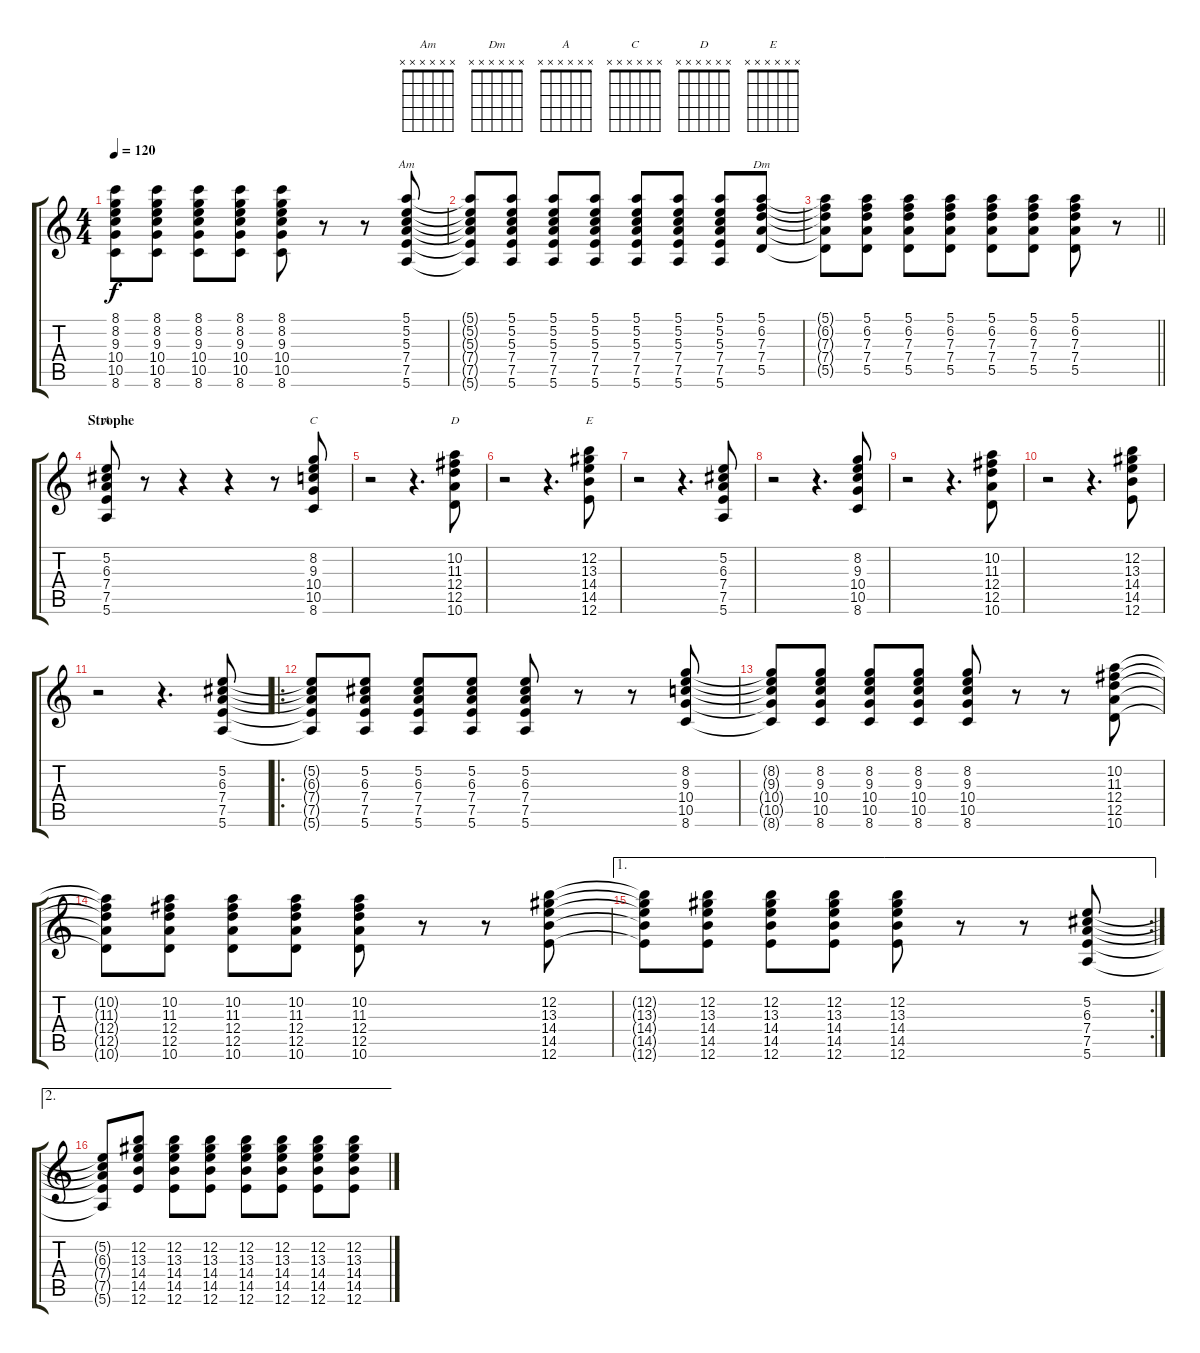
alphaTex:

\track "" {instrument acousticguitarsteel}
\staff {score tabs}
\tuning (E4 B3 G3 D3 A2 E2) {hide}
\chord ("Am" x x x x x x)
\chord ("Dm" x x x x x x)
\chord ("A" x x x x x x)
\chord ("C" x x x x x x)
\chord ("D" x x x x x x)
\chord ("E" x x x x x x)
\ts (4 4)
\tempo 120
\clef g2
\ks c
(8.1{t} 8.2{t} 9.3{t} 10.4{t} 10.5{t} 8.6{t}).8{dy f} (8.1 8.2 9.3 10.4 10.5 8.6).8 (8.1 8.2 9.3 10.4 10.5 8.6).8 (8.1 8.2 9.3 10.4 10.5 8.6).8 (8.1 8.2 9.3 10.4 10.5 8.6).8 r.8 r.8 (5.1 5.2 5.3 7.4 7.5 5.6).8{ch "Am"} |
(5.1{t} 5.2{t} 5.3{t} 7.4{t} 7.5{t} 5.6{t}).8 (5.1 5.2 5.3 7.4 7.5 5.6).8 (5.1 5.2 5.3 7.4 7.5 5.6).8 (5.1 5.2 5.3 7.4 7.5 5.6).8 (5.1 5.2 5.3 7.4 7.5 5.6).8 (5.1 5.2 5.3 7.4 7.5 5.6).8 (5.1 5.2 5.3 7.4 7.5 5.6).8 (5.1 6.2 7.3 7.4 5.5).8{ch "Dm"} |
\barLineRight lightlight
(5.1{t} 6.2{t} 7.3{t} 7.4{t} 5.5{t}).8 (5.1 6.2 7.3 7.4 5.5).8 (5.1 6.2 7.3 7.4 5.5).8 (5.1 6.2 7.3 7.4 5.5).8 (5.1 6.2 7.3 7.4 5.5).8 (5.1 6.2 7.3 7.4 5.5).8 (5.1 6.2 7.3 7.4 5.5).8 r.8 |
\section ("" "Strophe")
(5.2 6.3 7.4 7.5 5.6).8{ch "A"} r.8 r.4 r.4 r.8 (8.2 9.3 10.4 10.5 8.6).8{ch "C"} |
r.2 r.4{d} (10.2 11.3 12.4 12.5 10.6).8{ch "D"} |
r.2 r.4{d} (12.2 13.3 14.4 14.5 12.6).8{ch "E"} |
r.2 r.4{d} (5.2 6.3 7.4 7.5 5.6).8 |
r.2 r.4{d} (8.2 9.3 10.4 10.5 8.6).8 |
r.2 r.4{d} (10.2 11.3 12.4 12.5 10.6).8 |
r.2 r.4{d} (12.2 13.3 14.4 14.5 12.6).8 |
r.2 r.4{d} (5.2 6.3 7.4 7.5 5.6).8 |
\ro
(5.2{t} 6.3{t} 7.4{t} 7.5{t} 5.6{t}).8 (5.2 6.3 7.4 7.5 5.6).8 (5.2 6.3 7.4 7.5 5.6).8 (5.2 6.3 7.4 7.5 5.6).8 (5.2 6.3 7.4 7.5 5.6).8 r.8 r.8 (8.2 9.3 10.4 10.5 8.6).8 |
(8.2{t} 9.3{t} 10.4{t} 10.5{t} 8.6{t}).8 (8.2 9.3 10.4 10.5 8.6).8 (8.2 9.3 10.4 10.5 8.6).8 (8.2 9.3 10.4 10.5 8.6).8 (8.2 9.3 10.4 10.5 8.6).8 r.8 r.8 (10.2 11.3 12.4 12.5 10.6).8 |
(10.2{t} 11.3{t} 12.4{t} 12.5{t} 10.6{t}).8 (10.2 11.3 12.4 12.5 10.6).8 (10.2 11.3 12.4 12.5 10.6).8 (10.2 11.3 12.4 12.5 10.6).8 (10.2 11.3 12.4 12.5 10.6).8 r.8 r.8 (12.2 13.3 14.4 14.5 12.6).8 |
\ae 1
\rc 2
(12.2{t} 13.3{t} 14.4{t} 14.5{t} 12.6{t}).8 (12.2 13.3 14.4 14.5 12.6).8 (12.2 13.3 14.4 14.5 12.6).8 (12.2 13.3 14.4 14.5 12.6).8 (12.2 13.3 14.4 14.5 12.6).8 r.8 r.8 (5.2 6.3 7.4 7.5 5.6).8 |
\ae 2
(5.2{t} 6.3{t} 7.4{t} 7.5{t} 5.6{t}).8 (12.2 13.3 14.4 14.5 12.6).8 (12.2 13.3 14.4 14.5 12.6).8 (12.2 13.3 14.4 14.5 12.6).8 (12.2 13.3 14.4 14.5 12.6).8 (12.2 13.3 14.4 14.5 12.6).8 (12.2 13.3 14.4 14.5 12.6).8 (12.2 13.3 14.4 14.5 12.6).8
